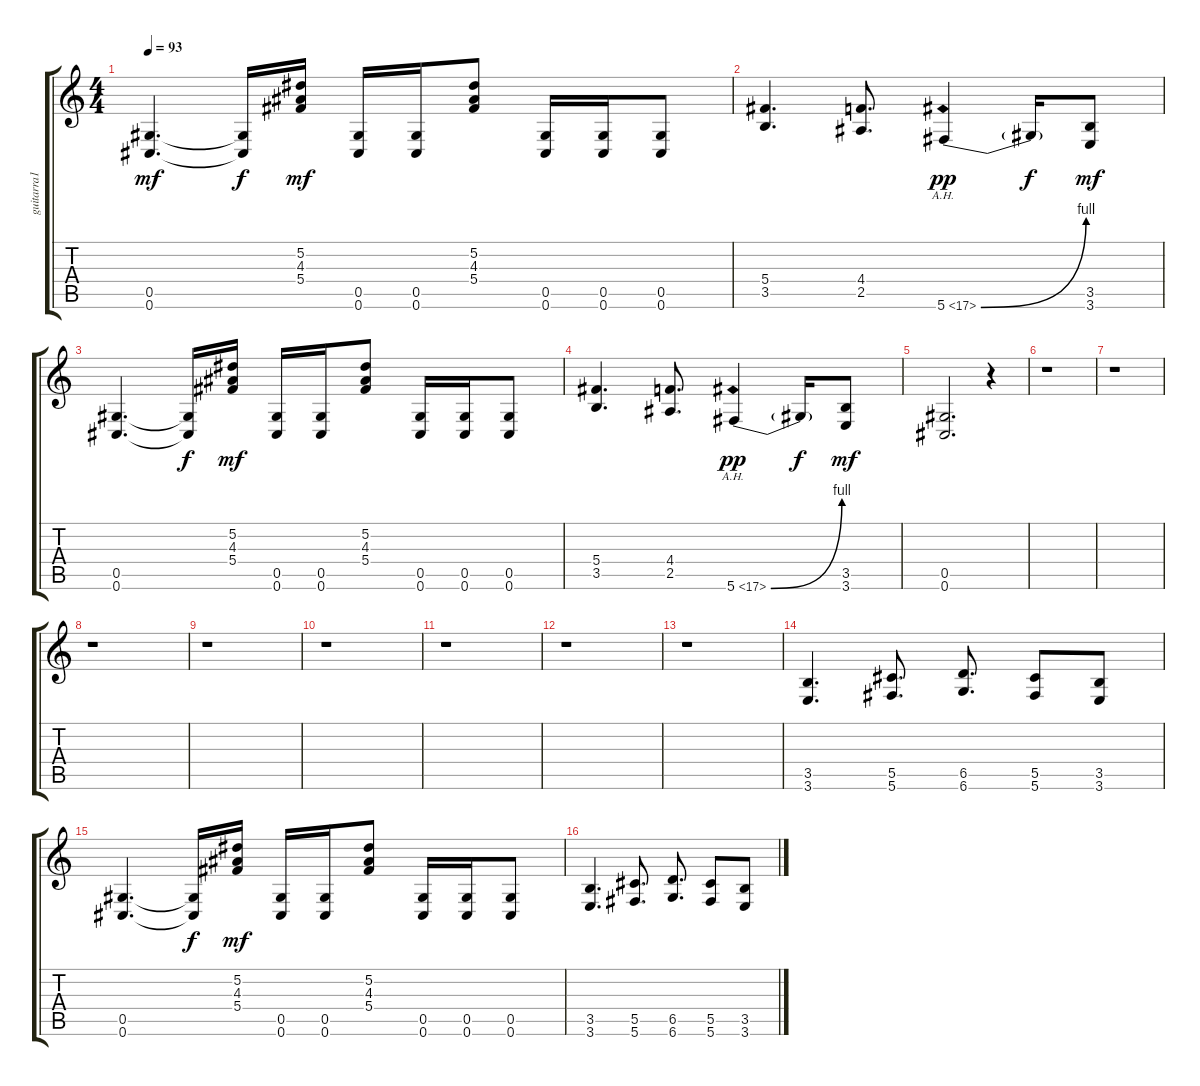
\track ("guitarra1" "guitarra1") {instrument overdrivenguitar}
\staff {score tabs}
\tuning (Eb4 Bb3 Gb3 Db3 Ab2 Db2) {hide}
\ts (4 4)
\tempo 93
\clef g2
\ks c
(0.5 0.6).4{d dy mf} (0.5{t} 0.6{t}).16{dy f} (5.2 4.3 5.4).16{dy mf} (0.5 0.6).16 (0.5 0.6).16 (5.2 4.3 5.4).8 (0.5 0.6).16 (0.5 0.6).16 (0.5 0.6).8 |
(5.4 3.5).4{d} (4.4 2.5).8{d} 5.6{be (bend 0 0 60 4) ah 12}.4{dy pp} 5.6{t}.16{dy f} (3.5 3.6).8{dy mf} |
(0.5 0.6).4{d} (0.5{t} 0.6{t}).16{dy f} (5.2 4.3 5.4).16{dy mf} (0.5 0.6).16 (0.5 0.6).16 (5.2 4.3 5.4).8 (0.5 0.6).16 (0.5 0.6).16 (0.5 0.6).8 |
(5.4 3.5).4{d} (4.4 2.5).8{d} 5.6{be (bend 0 0 60 4) ah 12}.4{dy pp} 5.6{t}.16{dy f} (3.5 3.6).8{dy mf} |
(0.5 0.6).2{d} r.4 |
r.1 |
r.1 |
r.1 |
r.1 |
r.1 |
r.1 |
r.1 |
r.1 |
(3.5 3.6).4{d} (5.5 5.6).8{d} (6.5 6.6).8{d} (5.5 5.6).8 (3.5 3.6).8 |
(0.5 0.6).4{d} (0.5{t} 0.6{t}).16{dy f} (5.2 4.3 5.4).16{dy mf} (0.5 0.6).16 (0.5 0.6).16 (5.2 4.3 5.4).8 (0.5 0.6).16 (0.5 0.6).16 (0.5 0.6).8 |
(3.5 3.6).4{d} (5.5 5.6).8{d} (6.5 6.6).8{d} (5.5 5.6).8 (3.5 3.6).8
